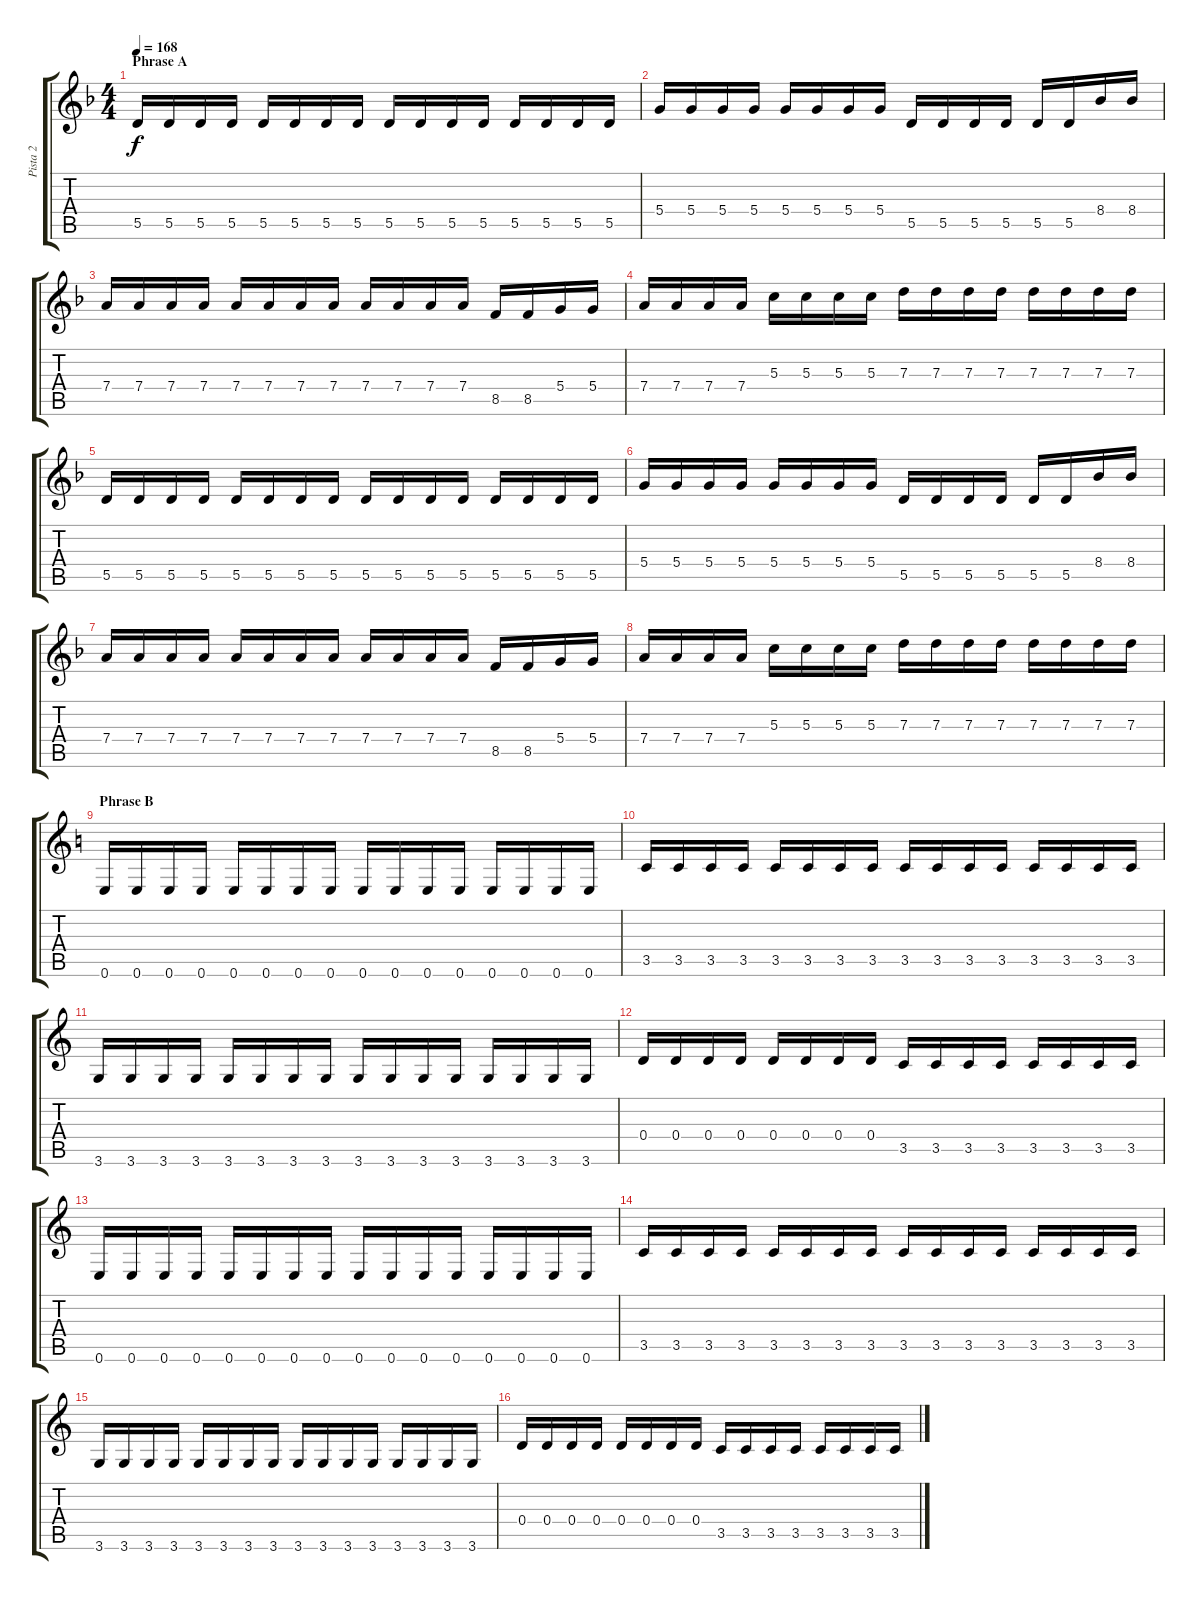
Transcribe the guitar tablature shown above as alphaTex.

\track ("Pista 2" "Pista 2") {instrument distortionguitar}
\staff {score tabs}
\tuning (E4 B3 G3 D3 A2 E2) {hide}
\ts (4 4)
\section ("" "Phrase A")
\tempo 168
\clef g2
\ks f
5.5.16{dy f instrument distortionguitar} 5.5.16 5.5.16 5.5.16 5.5.16 5.5.16 5.5.16 5.5.16 5.5.16 5.5.16 5.5.16 5.5.16 5.5.16 5.5.16 5.5.16 5.5.16 |
5.4.16 5.4.16 5.4.16 5.4.16 5.4.16 5.4.16 5.4.16 5.4.16 5.5.16 5.5.16 5.5.16 5.5.16 5.5.16 5.5.16 8.4.16 8.4.16 |
7.4.16 7.4.16 7.4.16 7.4.16 7.4.16 7.4.16 7.4.16 7.4.16 7.4.16 7.4.16 7.4.16 7.4.16 8.5.16 8.5.16 5.4.16 5.4.16 |
7.4.16 7.4.16 7.4.16 7.4.16 5.3.16 5.3.16 5.3.16 5.3.16 7.3.16 7.3.16 7.3.16 7.3.16 7.3.16 7.3.16 7.3.16 7.3.16 |
5.5.16 5.5.16 5.5.16 5.5.16 5.5.16 5.5.16 5.5.16 5.5.16 5.5.16 5.5.16 5.5.16 5.5.16 5.5.16 5.5.16 5.5.16 5.5.16 |
5.4.16 5.4.16 5.4.16 5.4.16 5.4.16 5.4.16 5.4.16 5.4.16 5.5.16 5.5.16 5.5.16 5.5.16 5.5.16 5.5.16 8.4.16 8.4.16 |
7.4.16 7.4.16 7.4.16 7.4.16 7.4.16 7.4.16 7.4.16 7.4.16 7.4.16 7.4.16 7.4.16 7.4.16 8.5.16 8.5.16 5.4.16 5.4.16 |
7.4.16 7.4.16 7.4.16 7.4.16 5.3.16 5.3.16 5.3.16 5.3.16 7.3.16 7.3.16 7.3.16 7.3.16 7.3.16 7.3.16 7.3.16 7.3.16 |
\section ("" "Phrase B")
\ks c
0.6.16 0.6.16 0.6.16 0.6.16 0.6.16 0.6.16 0.6.16 0.6.16 0.6.16 0.6.16 0.6.16 0.6.16 0.6.16 0.6.16 0.6.16 0.6.16 |
3.5.16 3.5.16 3.5.16 3.5.16 3.5.16 3.5.16 3.5.16 3.5.16 3.5.16 3.5.16 3.5.16 3.5.16 3.5.16 3.5.16 3.5.16 3.5.16 |
3.6.16 3.6.16 3.6.16 3.6.16 3.6.16 3.6.16 3.6.16 3.6.16 3.6.16 3.6.16 3.6.16 3.6.16 3.6.16 3.6.16 3.6.16 3.6.16 |
0.4.16 0.4.16 0.4.16 0.4.16 0.4.16 0.4.16 0.4.16 0.4.16 3.5.16 3.5.16 3.5.16 3.5.16 3.5.16 3.5.16 3.5.16 3.5.16 |
0.6.16 0.6.16 0.6.16 0.6.16 0.6.16 0.6.16 0.6.16 0.6.16 0.6.16 0.6.16 0.6.16 0.6.16 0.6.16 0.6.16 0.6.16 0.6.16 |
3.5.16 3.5.16 3.5.16 3.5.16 3.5.16 3.5.16 3.5.16 3.5.16 3.5.16 3.5.16 3.5.16 3.5.16 3.5.16 3.5.16 3.5.16 3.5.16 |
3.6.16 3.6.16 3.6.16 3.6.16 3.6.16 3.6.16 3.6.16 3.6.16 3.6.16 3.6.16 3.6.16 3.6.16 3.6.16 3.6.16 3.6.16 3.6.16 |
0.4.16 0.4.16 0.4.16 0.4.16 0.4.16 0.4.16 0.4.16 0.4.16 3.5.16 3.5.16 3.5.16 3.5.16 3.5.16 3.5.16 3.5.16 3.5.16
